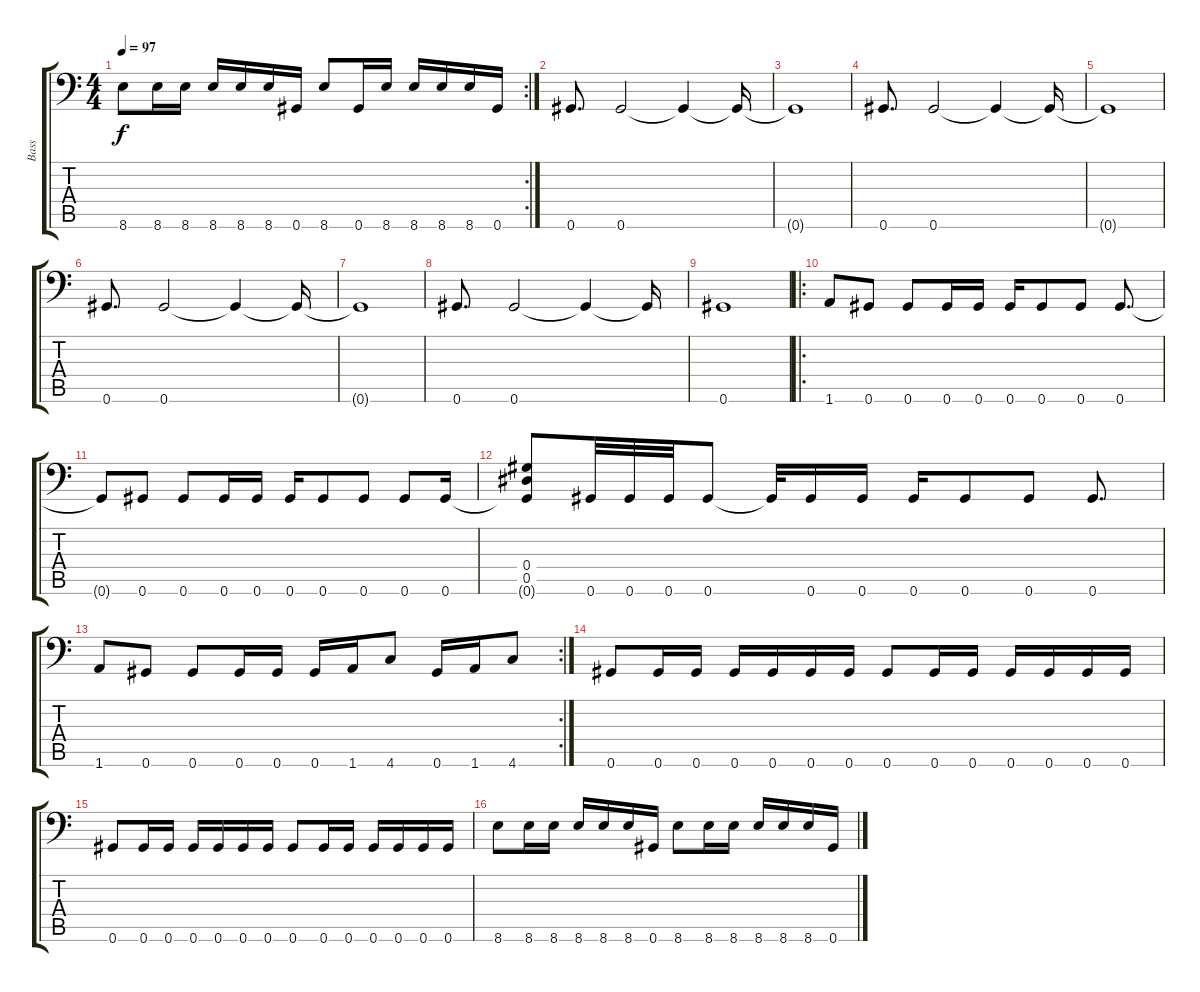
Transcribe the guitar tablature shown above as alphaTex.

\track ("Bass" "Bass") {instrument electricbasspick}
\staff {score tabs}
\tuning (Bb3 F3 Db3 Ab2 Eb2 Ab1) {hide}
\rc 2
\ts (4 4)
\tempo 97
\clef f4
\ks c
8.6.8{dy f} 8.6.16 8.6.16 8.6.16 8.6.16 8.6.16 0.6.16 8.6.8 0.6.16 8.6.16 8.6.16 8.6.16 8.6.16 0.6.16 |
0.6.8{d} 0.6.2 0.6{t}.4 0.6{t}.16 |
0.6{t}.1 |
0.6.8{d} 0.6.2 0.6{t}.4 0.6{t}.16 |
0.6{t}.1 |
0.6.8{d} 0.6.2 0.6{t}.4 0.6{t}.16 |
0.6{t}.1 |
0.6.8{d} 0.6.2 0.6{t}.4 0.6{t}.16 |
0.6.1 |
\ro
1.6.8 0.6.8 0.6.8 0.6.16 0.6.16 0.6.16 0.6.8 0.6.8 0.6.8{d} |
0.6{t}.8 0.6.8 0.6.8 0.6.16 0.6.16 0.6.16 0.6.8 0.6.8 0.6.8 0.6.16 |
(0.4 0.5 0.6{t}).8 0.6.32 0.6.32 0.6.32 0.6.8 0.6{t}.32 0.6.16 0.6.16 0.6.16 0.6.8 0.6.8 0.6.8{d} |
\rc 2
1.6.8 0.6.8 0.6.8 0.6.16 0.6.16 0.6.16 1.6.16 4.6.8 0.6.16 1.6.16 4.6.8 |
0.6.8 0.6.16 0.6.16 0.6.16 0.6.16 0.6.16 0.6.16 0.6.8 0.6.16 0.6.16 0.6.16 0.6.16 0.6.16 0.6.16 |
0.6.8 0.6.16 0.6.16 0.6.16 0.6.16 0.6.16 0.6.16 0.6.8 0.6.16 0.6.16 0.6.16 0.6.16 0.6.16 0.6.16 |
8.6.8 8.6.16 8.6.16 8.6.16 8.6.16 8.6.16 0.6.16 8.6.8 8.6.16 8.6.16 8.6.16 8.6.16 8.6.16 0.6.16
